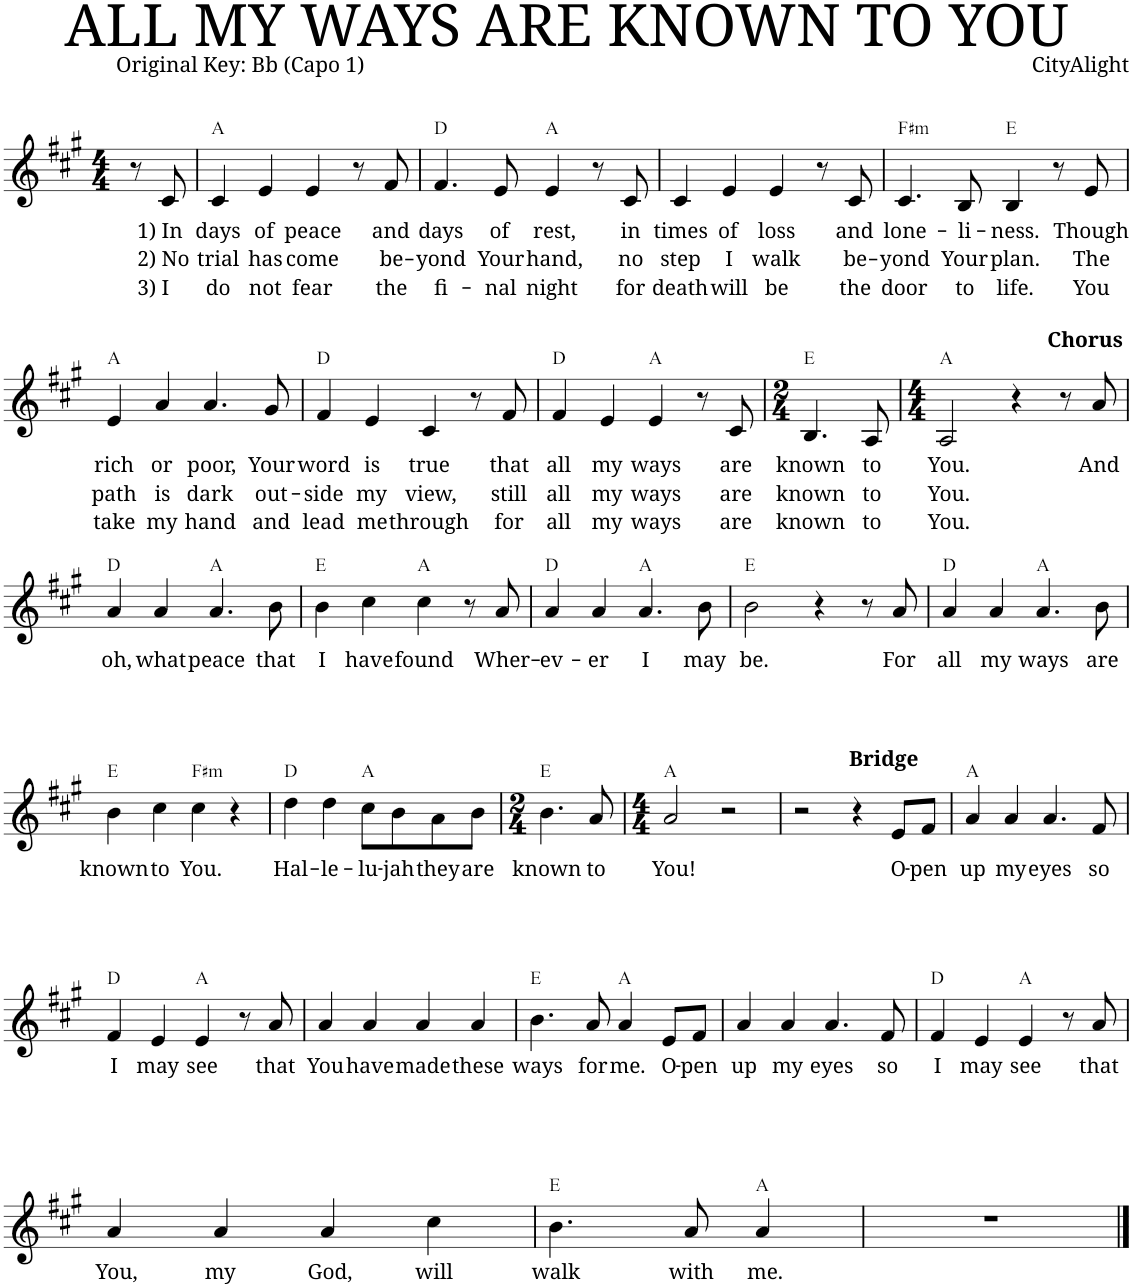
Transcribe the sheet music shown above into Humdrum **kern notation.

**kern	**text	**text	**text	**harte
*part1	*part1	*part1	*part1	*part1
*staff1	*staff1	*staff1	*staff1	*
*I"Piano	*	*	*	*
*I'Pno.	*	*	*	*
*clefG2	*	*	*	*
*k[f#c#g#]	*	*	*	*
*M4/4	*	*	*	*
=1	=1	=1	=1	=1
8r	.	.	.	.
!	!LO:LY:b	!LO:LY:b	!LO:LY:b	!
8c#/	1) In	2) No	3) I	.
=2	=2	=2	=2	=2
!	!LO:LY:b	!LO:LY:b	!LO:LY:b	!
4c#/	days	trial	do	A:maj
!	!LO:LY:b	!LO:LY:b	!LO:LY:b	!
4e/	of	has	not	.
!	!LO:LY:b	!LO:LY:b	!LO:LY:b	!
4e/	peace	come	fear	.
8r	.	.	.	.
!	!LO:LY:b	!LO:LY:b	!LO:LY:b	!
8f#/	and	be-	the	.
=3	=3	=3	=3	=3
!	!LO:LY:b	!LO:LY:b	!LO:LY:b	!
4.f#/	days	-yond	fi-	D:maj
!	!LO:LY:b	!LO:LY:b	!LO:LY:b	!
8e/	of	Your	-nal	.
!	!LO:LY:b	!LO:LY:b	!LO:LY:b	!
4e/	rest,	hand,	night	A:maj
8r	.	.	.	.
!	!LO:LY:b	!LO:LY:b	!LO:LY:b	!
8c#/	in	no	for	.
=4	=4	=4	=4	=4
!	!LO:LY:b	!LO:LY:b	!LO:LY:b	!
4c#/	times	step	death	.
!	!LO:LY:b	!LO:LY:b	!LO:LY:b	!
4e/	of	I	will	.
!	!LO:LY:b	!LO:LY:b	!LO:LY:b	!
4e/	loss	walk	be	.
8r	.	.	.	.
!	!LO:LY:b	!LO:LY:b	!LO:LY:b	!
8c#/	and	be-	the	.
=5	=5	=5	=5	=5
!	!LO:LY:b	!LO:LY:b	!LO:LY:b	!LO:H:kt=m
4.c#/	lone-	-yond	door	F#:min
!	!LO:LY:b	!LO:LY:b	!LO:LY:b	!
8B/	-li-	Your	to	.
!	!LO:LY:b	!LO:LY:b	!LO:LY:b	!
4B/	-ness.	plan.	life.	E:maj
8r	.	.	.	.
!	!LO:LY:b	!LO:LY:b	!LO:LY:b	!
8e/	Though	The	You	.
!!LO:LB:g=z
=6	=6	=6	=6	=6
!	!LO:LY:b	!LO:LY:b	!LO:LY:b	!
4e/	rich	path	take	A:maj
!	!LO:LY:b	!LO:LY:b	!LO:LY:b	!
4a/	or	is	my	.
!	!LO:LY:b	!LO:LY:b	!LO:LY:b	!
4.a/	poor,	dark	hand	.
!	!LO:LY:b	!LO:LY:b	!LO:LY:b	!
8g#/	Your	out-	and	.
=7	=7	=7	=7	=7
!	!LO:LY:b	!LO:LY:b	!LO:LY:b	!
4f#/	word	-side	lead	D:maj
!	!LO:LY:b	!LO:LY:b	!LO:LY:b	!
4e/	is	my	me	.
!	!LO:LY:b	!LO:LY:b	!LO:LY:b	!
4c#/	true	view,	through	.
8r	.	.	.	.
!	!LO:LY:b	!LO:LY:b	!LO:LY:b	!
8f#/	that	still	for	.
=8	=8	=8	=8	=8
!	!LO:LY:b	!LO:LY:b	!LO:LY:b	!
4f#/	all	all	all	D:maj
!	!LO:LY:b	!LO:LY:b	!LO:LY:b	!
4e/	my	my	my	.
!	!LO:LY:b	!LO:LY:b	!LO:LY:b	!
4e/	ways	ways	ways	A:maj
8r	.	.	.	.
!	!LO:LY:b	!LO:LY:b	!LO:LY:b	!
8c#/	are	are	are	.
=9	=9	=9	=9	=9
*M2/4	*	*	*	*
!	!LO:LY:b	!LO:LY:b	!LO:LY:b	!
4.B/	known	known	known	E:maj
!	!LO:LY:b	!LO:LY:b	!LO:LY:b	!
8A/	to	to	to	.
=10	=10	=10	=10	=10
*M4/4	*	*	*	*
!	!LO:LY:b	!LO:LY:b	!LO:LY:b	!
2A/	You.	You.	You.	A:maj
4r	.	.	.	.
8r	.	.	.	.
!	!LO:LY:b	!LO:LY:a	!	!
8a/	And	Chorus	.	.
!!LO:LB:g=z
=11	=11	=11	=11	=11
!	!LO:LY:b	!	!	!
4a/	oh,	.	.	D:maj
!	!LO:LY:b	!	!	!
4a/	what	.	.	.
!	!LO:LY:b	!	!	!
4.a/	peace	.	.	A:maj
!	!LO:LY:b	!	!	!
8b\	that	.	.	.
=12	=12	=12	=12	=12
!	!LO:LY:b	!	!	!
4b\	I	.	.	E:maj
!	!LO:LY:b	!	!	!
4cc#\	have	.	.	.
!	!LO:LY:b	!	!	!
4cc#\	found	.	.	A:maj
8r	.	.	.	.
!	!LO:LY:b	!	!	!
8a/	Wher-	.	.	.
=13	=13	=13	=13	=13
!	!LO:LY:b	!	!	!
4a/	-ev-	.	.	D:maj
!	!LO:LY:b	!	!	!
4a/	-er	.	.	.
!	!LO:LY:b	!	!	!
4.a/	I	.	.	A:maj
!	!LO:LY:b	!	!	!
8b\	may	.	.	.
=14	=14	=14	=14	=14
!	!LO:LY:b	!	!	!
2b\	be.	.	.	E:maj
4r	.	.	.	.
8r	.	.	.	.
!	!LO:LY:b	!	!	!
8a/	For	.	.	.
=15	=15	=15	=15	=15
!	!LO:LY:b	!	!	!
4a/	all	.	.	D:maj
!	!LO:LY:b	!	!	!
4a/	my	.	.	.
!	!LO:LY:b	!	!	!
4.a/	ways	.	.	A:maj
!	!LO:LY:b	!	!	!
8b\	are	.	.	.
!!LO:LB:g=z
=16	=16	=16	=16	=16
!	!LO:LY:b	!	!	!
4b\	known	.	.	E:maj
!	!LO:LY:b	!	!	!
4cc#\	to	.	.	.
!	!LO:LY:b	!	!	!LO:H:kt=m
4cc#\	You.	.	.	F#:min
4r	.	.	.	.
=17	=17	=17	=17	=17
!	!LO:LY:b	!	!	!
4dd\	Hal-	.	.	D:maj
!	!LO:LY:b	!	!	!
4dd\	-le-	.	.	.
!	!LO:LY:b	!	!	!
8cc#\L	-lu-	.	.	A:maj
!	!LO:LY:b	!	!	!
8b\	-jah	.	.	.
!	!LO:LY:b	!	!	!
8a\	they	.	.	.
!	!LO:LY:b	!	!	!
8b\J	are	.	.	.
=18	=18	=18	=18	=18
*M2/4	*	*	*	*
!	!LO:LY:b	!	!	!
4.b\	known	.	.	E:maj
!	!LO:LY:b	!	!	!
8a/	to	.	.	.
=19	=19	=19	=19	=19
*M4/4	*	*	*	*
!	!LO:LY:b	!	!	!
2a/	You!	.	.	A:maj
2r	.	.	.	.
=20	=20	=20	=20	=20
2r	.	.	.	.
4r	.	.	.	.
!	!LO:LY:b	!LO:LY:a	!	!
8e/L	O-	Bridge	.	.
!	!LO:LY:b	!	!	!
8f#/J	-pen	.	.	.
=21	=21	=21	=21	=21
!	!LO:LY:b	!	!	!
4a/	up	.	.	A:maj
!	!LO:LY:b	!	!	!
4a/	my	.	.	.
!	!LO:LY:b	!	!	!
4.a/	eyes	.	.	.
!	!LO:LY:b	!	!	!
8f#/	so	.	.	.
!!LO:LB:g=z
=22	=22	=22	=22	=22
!	!LO:LY:b	!	!	!
4f#/	I	.	.	D:maj
!	!LO:LY:b	!	!	!
4e/	may	.	.	.
!	!LO:LY:b	!	!	!
4e/	see	.	.	A:maj
8r	.	.	.	.
!	!LO:LY:b	!	!	!
8a/	that	.	.	.
=23	=23	=23	=23	=23
!	!LO:LY:b	!	!	!
4a/	You	.	.	.
!	!LO:LY:b	!	!	!
4a/	have	.	.	.
!	!LO:LY:b	!	!	!
4a/	made	.	.	.
!	!LO:LY:b	!	!	!
4a/	these	.	.	.
=24	=24	=24	=24	=24
!	!LO:LY:b	!	!	!
4.b\	ways	.	.	E:maj
!	!LO:LY:b	!	!	!
8a/	for	.	.	.
!	!LO:LY:b	!	!	!
4a/	me.	.	.	A:maj
!	!LO:LY:b	!	!	!
8e/L	O-	.	.	.
!	!LO:LY:b	!	!	!
8f#/J	-pen	.	.	.
=25	=25	=25	=25	=25
!	!LO:LY:b	!	!	!
4a/	up	.	.	.
!	!LO:LY:b	!	!	!
4a/	my	.	.	.
!	!LO:LY:b	!	!	!
4.a/	eyes	.	.	.
!	!LO:LY:b	!	!	!
8f#/	so	.	.	.
=26	=26	=26	=26	=26
!	!LO:LY:b	!	!	!
4f#/	I	.	.	D:maj
!	!LO:LY:b	!	!	!
4e/	may	.	.	.
!	!LO:LY:b	!	!	!
4e/	see	.	.	A:maj
8r	.	.	.	.
!	!LO:LY:b	!	!	!
8a/	that	.	.	.
!!LO:LB:g=z
=27	=27	=27	=27	=27
!	!LO:LY:b	!	!	!
4a/	You,	.	.	.
!	!LO:LY:b	!	!	!
4a/	my	.	.	.
!	!LO:LY:b	!	!	!
4a/	God,	.	.	.
!	!LO:LY:b	!	!	!
4cc#\	will	.	.	.
=28	=28	=28	=28	=28
!	!LO:LY:b	!	!	!
4.b\	walk	.	.	E:maj
!	!LO:LY:b	!	!	!
8a/	with	.	.	.
!	!LO:LY:b	!	!	!
4a/	me.	.	.	A:maj
=29	=29	=29	=29	=29
1r	.	.	.	.
==	==	==	==	==
*-	*-	*-	*-	*-
